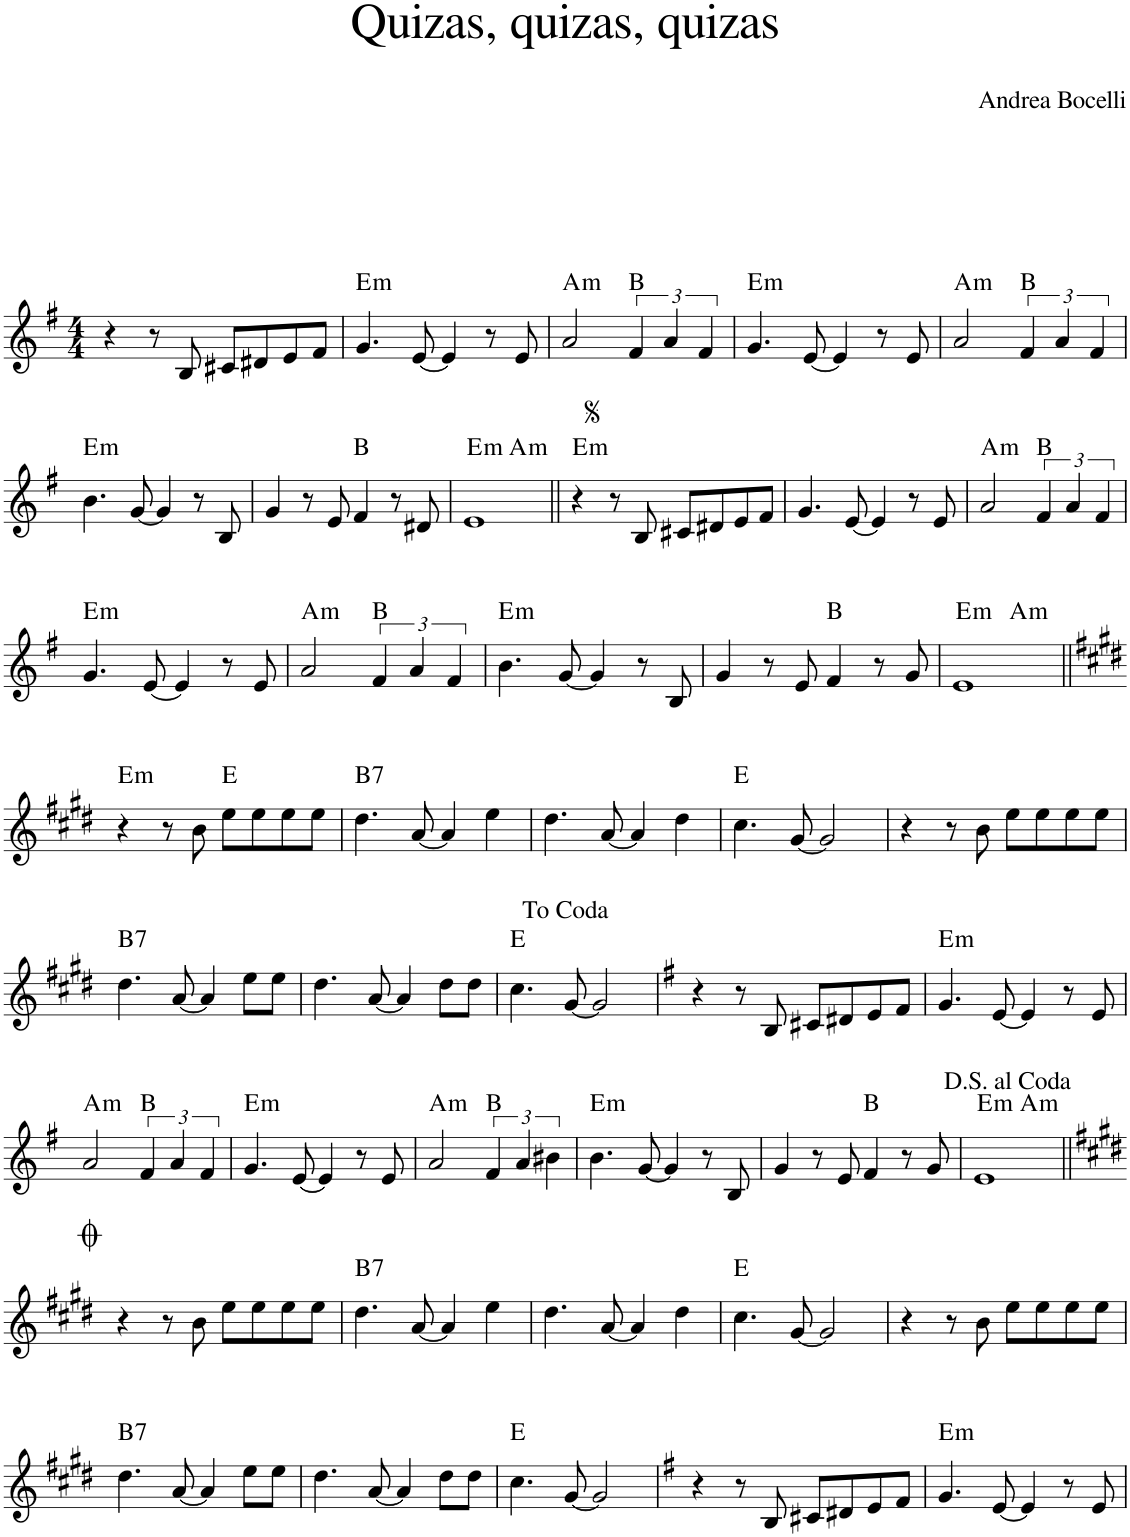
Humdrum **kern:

**kern	**harte
*part1	*part1
*staff1	*
*I"Piano	*
*I'Pno.	*
*clefG2	*
*k[f#]	*
*M4/4	*
=1	=1
4r	.
8r	.
8B/	.
8c#X/L	.
8d#X/	.
8e/	.
8f#/J	.
=2	=2
!	!LO:H:kt=m
4.g/	E:min
[8e/	.
4e/]	.
8r	.
8e/	.
=3	=3
!	!LO:H:kt=m
2a/	A:min
6f#/	B:maj
6a/	.
6f#/	.
=4	=4
!	!LO:H:kt=m
4.g/	E:min
[8e/	.
4e/]	.
8r	.
8e/	.
=5	=5
!	!LO:H:kt=m
2a/	A:min
6f#/	B:maj
6a/	.
6f#/	.
!!LO:LB:g=z
=6	=6
!	!LO:H:kt=m
4.b\	E:min
[8g/	.
4g/]	.
8r	.
8B/	.
=7	=7
4g/	.
8r	.
8e/	.
4f#/	B:maj
8r	.
8d#X/	.
=8	=8
!	!LO:H:kt=m
*^	*
1e	2ryy	E:min
!	!	!LO:H:kt=m
.	2ryy	A:min
=9||	=9||	=9||
!	!	!LO:H:kt=m
*v	*v	*
4r	E:min
8r	.
8B/	.
8c#X/L	.
8d#X/	.
8e/	.
8f#/J	.
=10	=10
4.g/	.
[8e/	.
4e/]	.
8r	.
8e/	.
=11	=11
!	!LO:H:kt=m
2a/	A:min
6f#/	B:maj
6a/	.
6f#/	.
!!LO:LB:g=z
=12	=12
!	!LO:H:kt=m
4.g/	E:min
[8e/	.
4e/]	.
8r	.
8e/	.
=13	=13
!	!LO:H:kt=m
2a/	A:min
6f#/	B:maj
6a/	.
6f#/	.
=14	=14
!	!LO:H:kt=m
4.b\	E:min
[8g/	.
4g/]	.
8r	.
8B/	.
=15	=15
4g/	.
8r	.
8e/	.
4f#/	B:maj
8r	.
8g/	.
=16	=16
!	!LO:H:kt=m
*^	*
1e	2ryy	E:min
!	!	!LO:H:kt=m
.	2ryy	A:min
*v	*v	*
!!LO:LB:g=z
=17||	=17||
*k[f#c#g#d#]	*
*^	*
!	!	!LO:H:kt=m
*v	*v	*
4r	E:min
8r	.
8b\	.
8ee\L	E:maj
8ee\	.
8ee\	.
8ee\J	.
=18	=18
!	!LO:H:kt=7
4.dd#\	B:7
[8a/	.
4a/]	.
4ee\	.
=19	=19
4.dd#\	.
[8a/	.
4a/]	.
4dd#\	.
=20	=20
4.cc#\	E:maj
[8g#/	.
2g#/]	.
=21	=21
4r	.
8r	.
8b\	.
8ee\L	.
8ee\	.
8ee\	.
8ee\J	.
!!LO:LB:g=z
=22	=22
!	!LO:H:kt=7
4.dd#\	B:7
[8a/	.
4a/]	.
8ee\L	.
8ee\J	.
=23	=23
4.dd#\	.
[8a/	.
4a/]	.
8dd#\L	.
8dd#\J	.
=24	=24
4.cc#\	E:maj
[8g#/	.
2g#/]	.
=25	=25
*k[f#]	*
4r	.
8r	.
8B/	.
8c#X/L	.
8d#X/	.
8e/	.
8f#/J	.
=26	=26
!	!LO:H:kt=m
4.g/	E:min
[8e/	.
4e/]	.
8r	.
8e/	.
!!LO:LB:g=z
=27	=27
!	!LO:H:kt=m
2a/	A:min
6f#/	B:maj
6a/	.
6f#/	.
=28	=28
!	!LO:H:kt=m
4.g/	E:min
[8e/	.
4e/]	.
8r	.
8e/	.
=29	=29
!	!LO:H:kt=m
2a/	A:min
6f#/	B:maj
6a/	.
6b#X\	.
=30	=30
!	!LO:H:kt=m
4.b\	E:min
[8g/	.
4g/]	.
8r	.
8B/	.
=31	=31
4g/	.
8r	.
8e/	.
4f#/	B:maj
8r	.
8g/	.
=32	=32
!	!LO:H:kt=m
*^	*
1e	2ryy	E:min
!	!	!LO:H:kt=m
.	2ryy	A:min
*v	*v	*
!!LO:LB:g=z
=33||	=33||
*k[f#c#g#d#]	*
4r	.
8r	.
8b\	.
8ee\L	.
8ee\	.
8ee\	.
8ee\J	.
=34	=34
!	!LO:H:kt=7
4.dd#\	B:7
[8a/	.
4a/]	.
4ee\	.
=35	=35
4.dd#\	.
[8a/	.
4a/]	.
4dd#\	.
=36	=36
4.cc#\	E:maj
[8g#/	.
2g#/]	.
=37	=37
4r	.
8r	.
8b\	.
8ee\L	.
8ee\	.
8ee\	.
8ee\J	.
!!LO:LB:g=z
=38	=38
!	!LO:H:kt=7
4.dd#\	B:7
[8a/	.
4a/]	.
8ee\L	.
8ee\J	.
=39	=39
4.dd#\	.
[8a/	.
4a/]	.
8dd#\L	.
8dd#\J	.
=40	=40
4.cc#\	E:maj
[8g#/	.
2g#/]	.
=41	=41
*k[f#]	*
4r	.
8r	.
8B/	.
8c#X/L	.
8d#X/	.
8e/	.
8f#/J	.
=42	=42
!	!LO:H:kt=m
4.g/	E:min
[8e/	.
4e/]	.
8r	.
8e/	.
=	=
*-	*-
